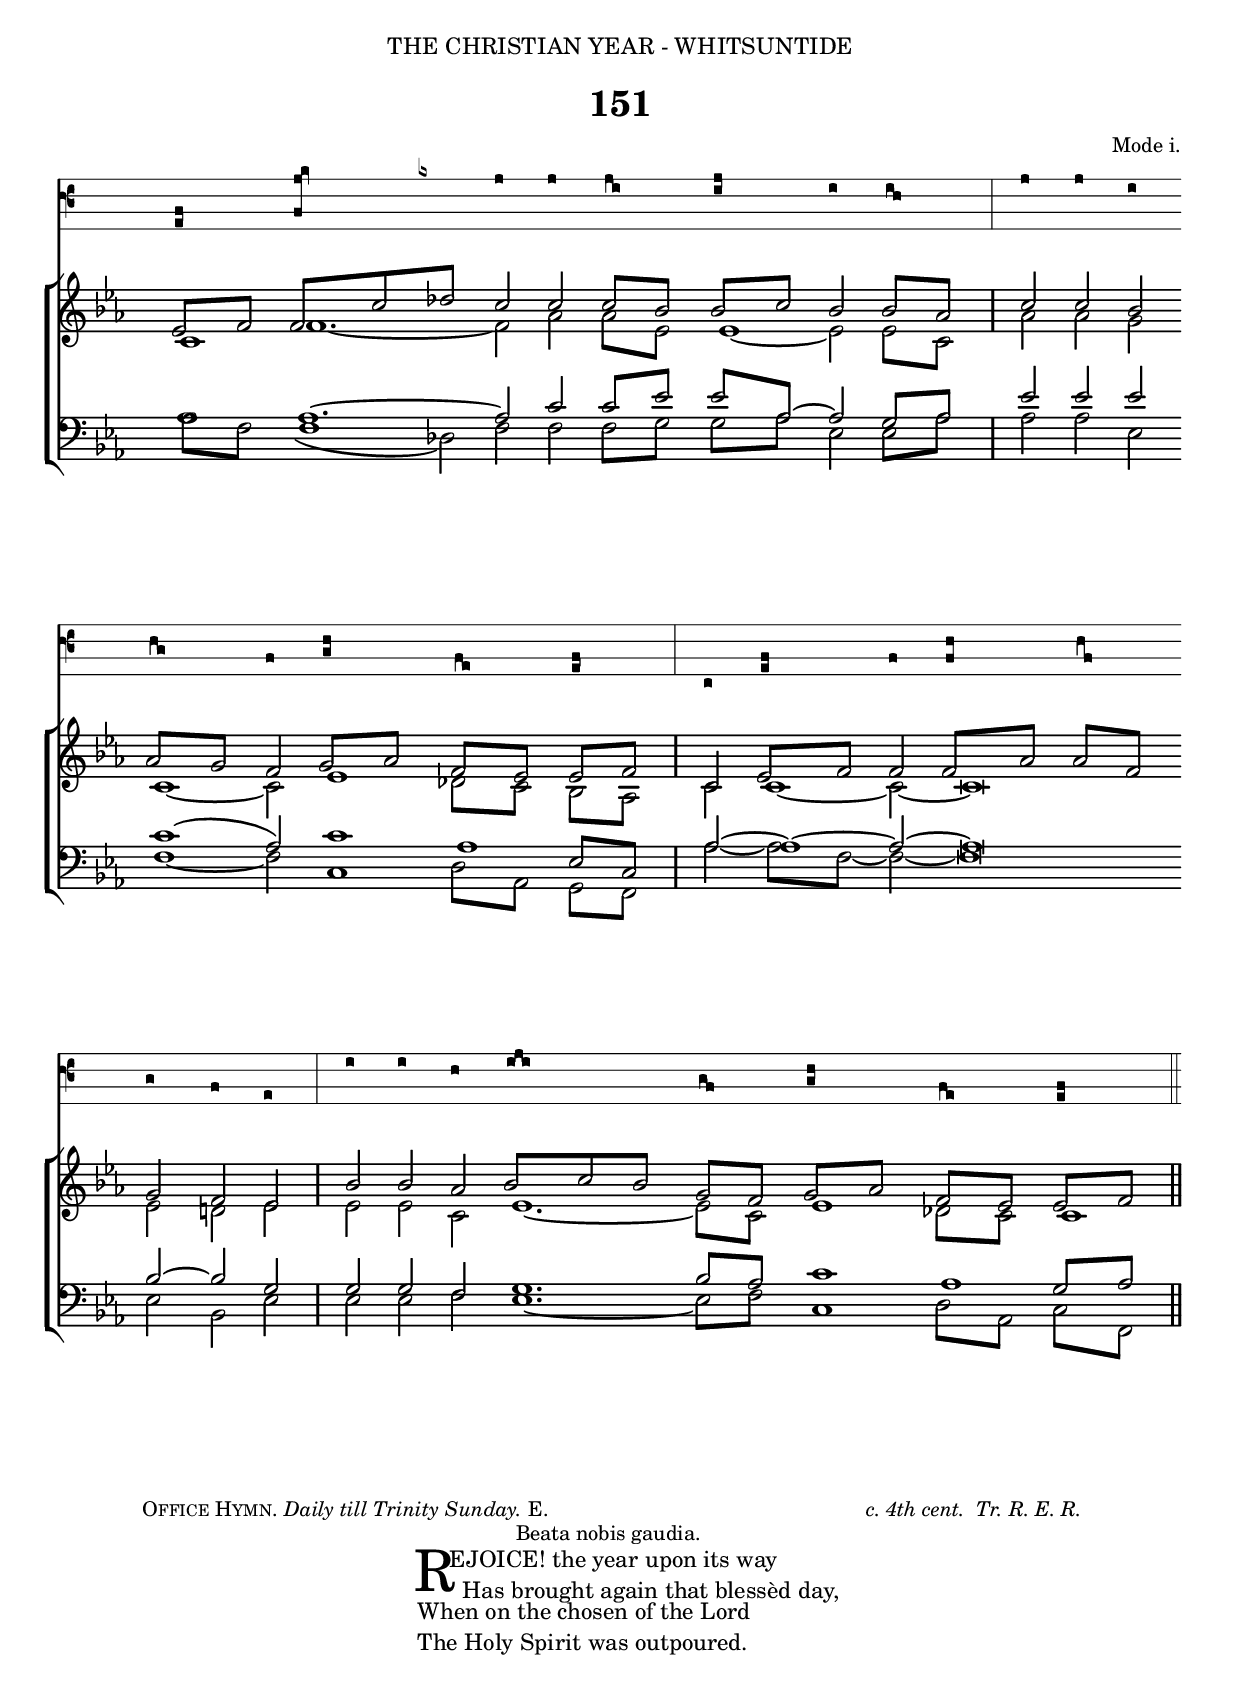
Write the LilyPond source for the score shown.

%%% 242.png
%%% Hymn 151 Rejoice! the year upon its way.
%%% Ver 1

\version "2.10"

\include "gregorian-init.ly"

\header {
  dedication = \markup { \center-align {  "THE CHRISTIAN YEAR - WHITSUNTIDE"
		\hspace #0.1 }}	
  title = "151"
  
  arranger = \markup { \small { "Mode i." }}
  
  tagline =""
}


%%%%%%%%%%%%%%%%%%%%%%%%%%%% Macros

%% macro settings for stemless long note which is 2x duration of regular white note    

ln = {\once \override NoteHead #'duration-log = #0 
           \once \override Stem #'stencil = ##f
           \once \override NoteColumn #'force-hshift = #0.4 }

%% a second set of macro settings for stemless long notes ( 2x duration of regular white note )
%% this one uses X-offset instead of force-hshift.
%% All long notes are offset slightly to the right with respect to any beamed notes which 
%% they are aligned with.  Normally, this is done with force-hshift.  
%% However, when 2 long notes occur one atop the other (i.e. in S + A pats or in T + B parts), then applying force-hshift
%% to both does not work.  Hence one note needs to be moved with the regular force-hshift in the \ln macro above,
%% while the other is moved with X-offset with the macro \lnb
%% In general force-hshift is preferred whenever possible as slurs are adjusted automatically, while X-offset especially
%% when used with a bottom slur often results in a slur starting too far to the left and which then needs manual adjustment. 

lnb = {\once \override NoteHead #'duration-log = #0 
           \once \override Stem #'stencil = ##f
           \once \override NoteHead #'X-offset = #0.8 }

%% macro settings for stemless long note which is 2x duration of regular white note. This one where a bit
%% more rightwards offset is needed.    

lnc = {\once \override NoteHead #'duration-log = #0 
           \once \override Stem #'stencil = ##f
           \once \override NoteColumn #'force-hshift = #1.6 }
	   
%%% settings to generate the double longnotes (breves)

brevenote = { \once \override NoteHead #'duration-log = #-1  
                \once \override NoteColumn #'force-hshift = #0.8 }

%%% same as \brevenote but modified for the same reason as \lnb is modified for \ln		
		
brevenoteb = { \once \override NoteHead #'duration-log = #-1  
                \once \override NoteHead #'X-offset = #1.6 }		

%% suprresses printing of accidental
noacci = \once \override Accidental #'transparent = ##t

%% moves plainsong accidentals leftwards so that they show up more clearly
moveacci = \once \override Accidental #'extra-offset = #'(-1.2 . 0 )


%%%%%%%%%%%%%%%%%%%%%%%% End of Macro definitions

%%% plainsong voice

plainsong = \context VaticanaVoice  {  \relative c { 
	\clef "vaticana-fa2"
	\set fontSize = #3
        \key c \major 

  \[ c8 \pes d \]  \[ d \pes a' \moveacci \virga bes \]  a a \[ a \flexa g \]  \[ g \pes a \]  g \[ g \flexa f \] \bar "|" a a g \bar "" \break

  \[ f \flexa e \]  d \[ e \pes f \]  \[ d \flexa c \]  \[ c \pes d \]  \bar "|" a \[ c \pes d \]  d \[ d \pes f \]  \[ f \flexa d \]  \bar "" \break

  e d c \bar "|" g' g f \[ g \pes a \flexa g \]  \[ e \flexa d \]  \[ e \pes f \]  \[ d \flexa c \]  \[ c \pes d \]  \bar "||"
} }
  

%%% SATB voices

global = {
  \key ees \major 
  \set Staff.midiInstrument = "church organ"
}

soprano = \relative c' {
	\autoBeamOff
  ees8[ f] f[ c' des] c c c[ bes] bes[ c] bes bes[ aes] \bar "|" c c bes \bar "" \break
  aes[ g] f g[ aes] f[ ees] ees[ f] \bar "|" c ees[ f] f f[ aes] aes[ f] \bar "" \break
  g f ees \bar "|" bes' bes aes bes[ c bes] g[ f] g[ aes] f[ ees] ees[ f] \bar "||"
}

alto = \relative c' {
	\autoBeamOff
  \ln c4 \ln f4. ~ f8 aes aes[ ees] \ln ees4 ~ ees8 ees[ c] \bar "|" aes' aes g \bar "" \break
  \ln c,4 ~ c8 \ln ees4 des8[ c] bes[ aes] \bar "|" c \ln c4 ~ c8 ~ \brevenote c\breve *1/4 \bar "" \break
  ees8 d! ees \bar "|" ees ees c \ln ees4. ~ ees8[ c] \ln ees4 des8[ c] \ln c4 \bar "||"
}

tenor = \relative c { \clef bass
	\autoBeamOff
  \ln aes'4 \ln aes4. ~ aes8 c8 c8[ ees] ees[ aes, ~ ] aes8 g[ aes] \bar "|" ees' ees ees \bar "" \break
  \ln c4 ( aes8 ) \ln c4 \ln aes4 ees8[ c] \bar "|" aes'8 ~ \lnc aes4 ~ aes8 ~ \brevenote aes\breve *1/4 \bar "" \break
  bes8 ~ bes g \bar "|" g g f \ln g4. bes8[ aes] \ln c4 \ln aes4 g8[ aes] \bar "||"
}

bass = \relative c { \clef bass
	\autoBeamOff	
  aes'8[ f] \lnb f4( des8) f f f[ g] g[ aes] ees ees[ aes] \bar "|" aes aes ees \bar "" \break
  \lnb f4 ~ f8 \lnb c4 des8[ aes] g[ f] \bar "|" aes' ~ aes[ f ~ ] f  ~ \brevenoteb f\breve *1/4 \bar "" \break
  ees8 bes ees \bar "|" ees ees f \lnb ees4. ~ ees8[ f] \lnb c4 des8[ aes] c[ f,] \bar "||"
}


#(ly:set-option 'point-and-click #f)

\book {

\paper {
 #(set-paper-size "a4")
%% annotate-spacing = ##t
 print-page-number = ##f
 ragged-last-bottom = ##t
% ragged-bottom = ##t
}

\score {	
  <<
  \new VaticanaStaff {\plainsong }
  \new ChoirStaff <<
   \new Staff = "upper" <<
      \context Voice = sopranos {\voiceOne \global \soprano }
      \context Voice = altos {\voiceTwo \global \alto }
                      >> 
   \new Staff = "lower" <<
      \context Voice = tenors {\voiceOne \global \tenor }
      \context Voice = bass {\voiceTwo \global \bass }
	             >> 
		 >>  
  >>

\layout {
	
  ragged-right = ##f
  ragged-last = ##f
  \context { \Score timing = ##f }
  \context { \Score \override TimeSignature #'transparent = ##t }
  \context { \Score \remove "Mark_engraver" }
  \context { \Staff \consists "Mark_engraver" }
  
  % *** Needed to produce beamed minims - which are quavers in disguise
  \context { \Staff \override NoteHead #'duration-log = #1 }
  \context { \Staff \override Stem #'flag-style = #'no-flag }
  
  \context { \VaticanaStaff
           % *** Increases distance between lines of staff  
           \override StaffSymbol #'staff-space = #1.6            
           % *** Changes staff to black instead of default red
           \revert StaffSymbol #'color
           % *** Makes clef bigger       
           \override Clef #'font-size = #3
           % *** Would make ledger lines black, if there were any
           \revert LedgerLineSpanner #'color
           % *** Makes terminal barline visible 
           \override BarLine #'transparent = ##f 
  	   % *** Remove custos
	   \remove Custos_engraver
	   % needed for certain tweaks
	   \consists "Mark_engraver"
           }
     }
} %%% score bracket 

%%% A separate score block to generate the midi minus the plainsong voice
%%% Since minims are quavers in disguise, tempo has to be set accordingly, tempo set to 2=80

\score {	
  \new ChoirStaff <<
   \new Staff = "upper" <<
      \context Voice = sopranos {\voiceOne \global \soprano }
      \context Voice = altos {\voiceTwo \global \alto }
                      >> 
   \new Staff = "lower" <<
      \context Voice = tenors {\voiceOne \global \tenor }
      \context Voice = bass {\voiceTwo \global \bass }
	             >> 
		 >>  

\midi { 
  \context { \Score tempoWholesPerMinute = #(ly:make-moment 80 8) }
       } 
}


%%% Lyric titles and attributions

\markup { \hspace #8 \small {  \smallCaps  "Office Hymn." \italic "Daily till Trinity Sunday." "E." \hspace #30 \italic "c. 4th cent.  Tr. R. E. R." } }

\markup { \hspace #44 \small "Beata nobis gaudia." }


%%% Lyrics

\markup { \hspace #32 %%add space as necc. to center the column
          \column { %% super column of everything
	              \column { %%verse 1 is a column of 2 lines  
	                  \line { \hspace #2.2 \column { \lower #2.4 \fontsize #8 "R" }   %%Drop Cap goes here
				  \hspace #-1.2    %% adjust this if other letters are too far from Drop Cap
				  \column  { \raise #0.0 "EJOICE! the year upon its way"
			                                 "  Has brought again that blessèd day," } }          
	                  \line {  \hspace #2.5  %%adjust hspace until this line left edge is flush with Drop Cap
				   \lower  #1.56  %%adjust this until the line spacing looks right
				   \column {   
					   "When on the chosen of the Lord"
					   "The Holy Spirit was outpoured."
			  		}}
		      } %%end verse 1
	  } %%% end super column
}

%%fake score block to occupy space and force a pagebreak.  Can't think of a better way of doing this.
\score{
	{s4 }
\header { breakbefore = ##f piece = ##f opus = ##f tagline = ##f }
\layout{	
	\context { \Staff
		\remove Time_signature_engraver
		\remove Key_engraver
		\remove Clef_engraver
		\remove Staff_symbol_engraver
}}}

%%% Second page
%%% Continuation of lyrics

\markup { \hspace #32 %%add space as necc. to center the column
          \column { %% super column of everything
		  	\hspace #1  % adds vertical spacing between verses  
           		\line { "2  "
			   \column {	     
				   "On each the fire, descending, stood"
				   "In quivering tongues' similitude—"
				   "Tongues, that their words might ready prove,"
				   "And fire, to make them flame with love."
			}}
		        \hspace #1  % adds vertical spacing between verses 
			\line { "3  "
				\column {	     
					"To all in every tongue they spoke;"
					"Amazement in the crowd awoke,"
					"Who mocked, as overcome with wine,"
					"Those who were filled with power divine."
			}}
			\hspace #1 % adds vertical spacing between verses  
			\line {"4  "
				\column {	     
					"These things were done in type that day,"
					"When Eastertide had passed away,"
					"The number told which once set free"
					"The captive at the jubilee."
			}} 
			\hspace #1 % adds vertical spacing between verses  
			\line {"5  "
				\column {	     
					"And now, O holy God, this day"
					"Regard us as we humbly pray,"
					"And send us, from thy heavenly seat,"
					"The blessings of the Paraclete."
			}}
			\hspace #1 % adds vertical spacing between verses
			\line { "6. "
				\column {	     
					"To God the Father, God the Son,"
					"And God the Spirit, praise be done;"
					"May Christ the Lord upon us pour"
					"The Spirit's gift for evermore.     Amen."
     			}}
	  }
} %%% lyric markup bracket


%%% Amen score block

\score {  	
  <<
    <<
  \new VaticanaStaff <<
  \context VaticanaVoice = "plainsongamen"  {  \relative c { 	  
	\set Score.timing = ##f
	\override Staff.Clef #'#'font-size = #3
	\clef "vaticana-fa2"
	\set fontSize = #3
	\override Staff.StaffSymbol #'staff-space = #1.6
	 
        \[ d8 \pes e8 \]   \[
	    \override NoteHead #'extra-offset = #'(0.0 . -0.1 ) d8 
            \override NoteHead #'extra-offset = #'(-0.38 . 0.0 ) \flexa  c8 \pes 
            \override NoteHead #'extra-offset = #'(0.02 . 0.05) d8 \] }} 
                    >> 
 \new Lyrics = "lyrics" { s1 }
 \new ChoirStaff
   <<
   \context Staff = upper \with {  fontSize = #-3  \override StaffSymbol #'staff-space = #(magstep -2) } 
                              << 
	\context Voice = "sopranos" { \relative c' { 
	                                              \clef treble \global
	                                              \voiceOne f8[ g] f8[ ees8 f8] \bar "||" }}
	\context Voice = "altos"    { \relative c' { 
	                                              \global
	                                              \voiceTwo  c8[ ees] des8 \ln c4 \bar "||" }}
	                      >>
	\context Staff = lower \with { fontSize = #-3  \override StaffSymbol #'staff-space = #(magstep -2) } 
	                      <<
	\context Voice = "tenors" { \relative c { 
		                                  \clef bass  \global
	                                          \voiceThree  aes'8[ c] \ln aes4. \bar "||" }}
	\context Voice = "basses" { \relative c { 
	                                          \clef bass  \global
						  \voiceFour f8[ c8] des8[ aes8 f8] \bar "||" }}
			        >> 
   >>
  \context Lyrics = "lyrics" \lyricsto "sopranos" { \override LyricText #'font-size = #-1  "  A   " -- _ "   men." }
  >>
>>

\header { breakbefore = ##f piece = " " opus = " " }

\layout {
     indent = 13\cm
     raggedright = ##t
     packed = ##f
     \context { \Score \override TimeSignature #'transparent = ##t }
     \context { \Score \override SeparationItem #'padding = #2 }
     \context { \Staff \override VerticalAxisGroup #'minimum-Y-extent = #'( -5 . 4) }
     \context { \Score \remove "Bar_number_engraver"
		timing = ##f 
              }
     \context { \Staff \override NoteHead #'duration-log = #1 }
     \context { \Staff \override Stem #'flag-style = #'no-flag }
     \context { \VaticanaStaff %%customize vaticana staff context 
	          \revert StaffSymbol #'color
		  \revert LedgerLineSpanner #'color
		  \override BarLine #'transparent = ##f 
		  \remove Custos_engraver
 	} 
} 

}

%%% Separate score block for Amen midi minus plainsong voice
%%% Since the minims are quavers in disguise, the tempo has to be adjusted accordingly. A tempo of 2=80 is set.

\score {  	
 \new ChoirStaff
   <<
   \context Staff = upper \with {  fontSize = #-3  \override StaffSymbol #'staff-space = #(magstep -2) } 
                                                             << 
		\context Voice = "sopranos" { \relative c' { 
	                                              \clef treble \global
	                                              \voiceOne f8[ g] f8[ ees8 f8] \bar "||" }}
	\context Voice = "altos"    { \relative c' { 
	                                              \global
	                                              \voiceTwo  c8[ ees] des8 \ln c4 \bar "||" }}
	                      >>
	\context Staff = lower \with { fontSize = #-3  \override StaffSymbol #'staff-space = #(magstep -2) } 
	                      <<
	\context Voice = "tenors" { \relative c { 
		                                  \clef bass  \global
	                                          \voiceThree  aes'8[ c] \ln aes4. \bar "||" }}
	\context Voice = "basses" { \relative c { 
	                                          \clef bass  \global
						  \voiceFour f8[ c8] des8[ aes8 f8] \bar "||" }}
			        >> 
   >>
   
\midi {  
   \context { \Score tempoWholesPerMinute = #(ly:make-moment 80 8) } }
      }
   

} %% book bracket
